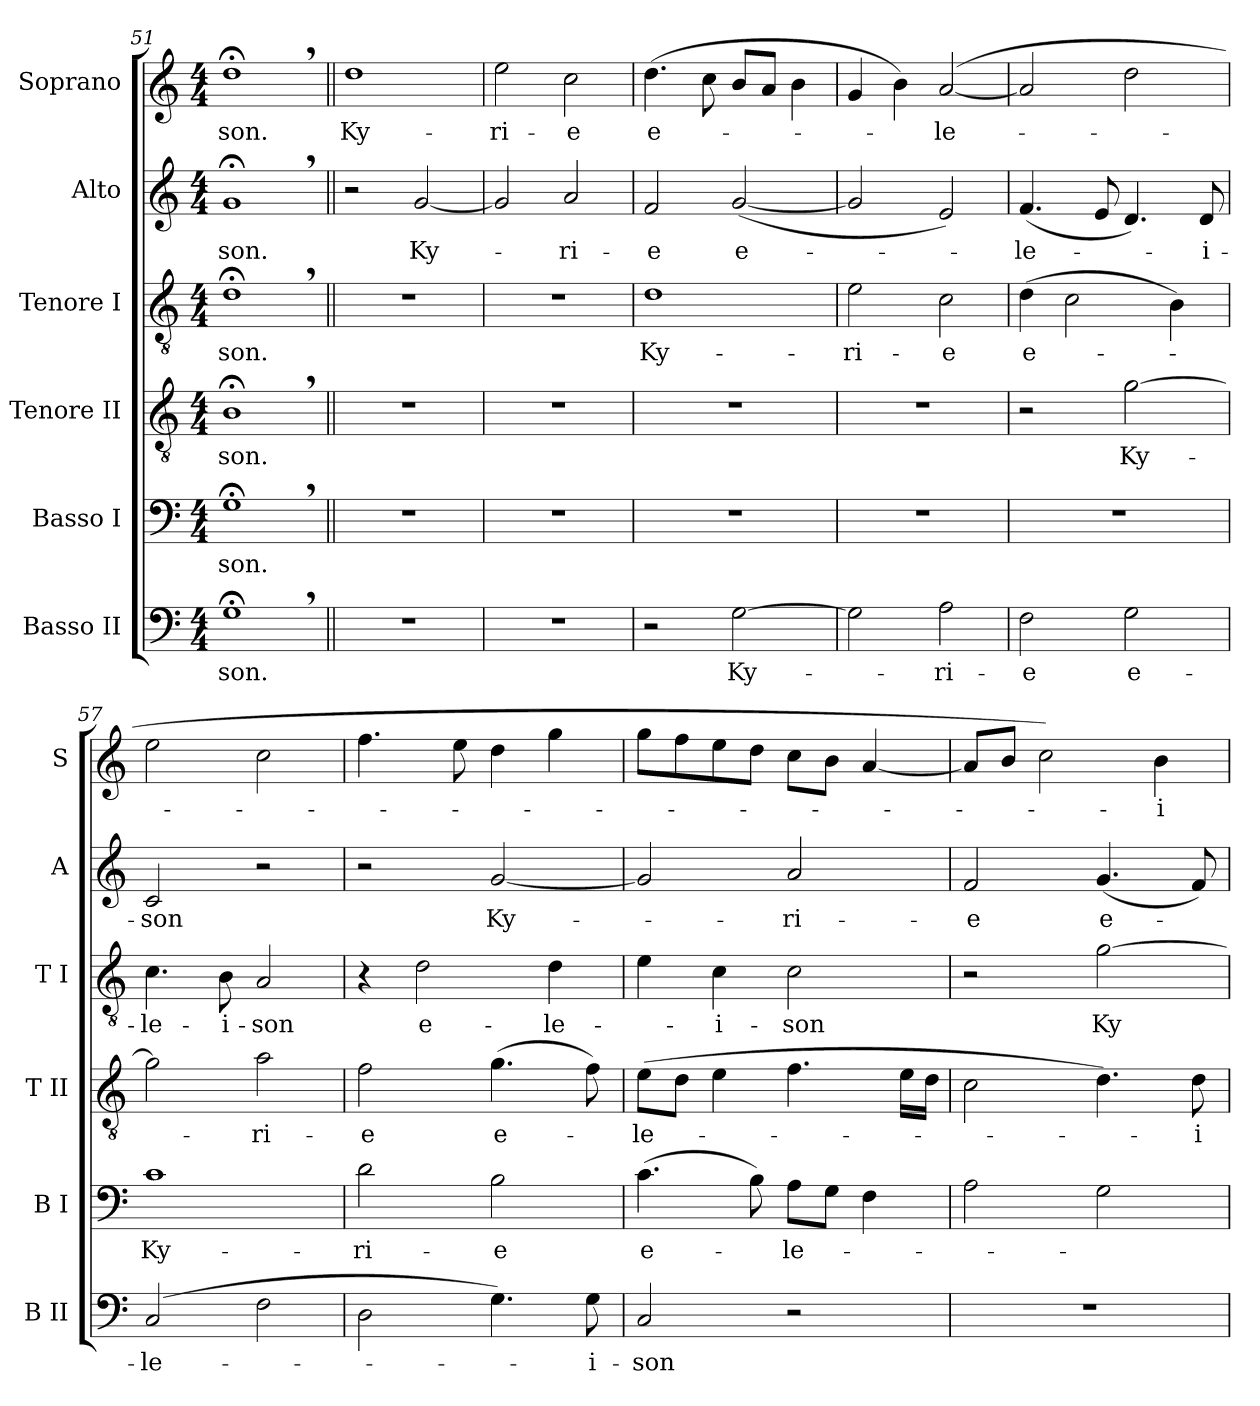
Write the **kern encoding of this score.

**kern	**text	**kern	**text	**kern	**text	**kern	**text	**kern	**text	**kern	**text
*part6	*part6	*part5	*part5	*part4	*part4	*part3	*part3	*part2	*part2	*part1	*part1
*staff6	*staff6	*staff5	*staff5	*staff4	*staff4	*staff3	*staff3	*staff2	*staff2	*staff1	*staff1
*I"Basso II	*	*I"Basso I	*	*I"Tenore II	*	*I"Tenore I	*	*I"Alto	*	*I"Soprano	*
*I'B II	*	*I'B I	*	*I'T II	*	*I'T I	*	*I'A	*	*I'S	*
*clefF4	*	*clefF4	*	*clefGv2	*	*clefGv2	*	*clefG2	*	*clefG2	*
*k[]	*	*k[]	*	*k[]	*	*k[]	*	*k[]	*	*k[]	*
*C:	*	*C:	*	*C:	*	*C:	*	*C:	*	*C:	*
*M4/4	*	*M4/4	*	*M4/4	*	*M4/4	*	*M4/4	*	*M4/4	*
=51	=51	=51	=51	=51	=51	=51	=51	=51	=51	=51	=51
!	!LO:LY:b	!	!LO:LY:b	!	!LO:LY:b	!	!LO:LY:b	!	!LO:LY:b	!	!LO:LY:b
1G;<,>	-son.	1G;<,>	-son.	1B;<,>	-son.	1d;<,>	-son.	1g;,>	-son.	1dd;<,>	-son.
=52||	=52||	=52||	=52||	=52||	=52||	=52||	=52||	=52||	=52||	=52||	=52||
!	!	!	!	!	!	!	!	!	!	!	!LO:LY:b
1r	.	1r	.	1r	.	1r	.	2r	.	1dd	Ky-
!	!	!	!	!	!	!	!	!	!LO:LY:b	!	!
.	.	.	.	.	.	.	.	[2g/	Ky-	.	.
=53	=53	=53	=53	=53	=53	=53	=53	=53	=53	=53	=53
!	!	!	!	!	!	!	!	!	!	!	!LO:LY:b
1r	.	1r	.	1r	.	1r	.	2g/]	.	2ee\	-ri-
!	!	!	!	!	!	!	!	!	!LO:LY:b	!	!LO:LY:b
.	.	.	.	.	.	.	.	2a/	-ri-	2cc\	-e
=54	=54	=54	=54	=54	=54	=54	=54	=54	=54	=54	=54
!	!	!	!	!	!	!	!LO:LY:b	!	!LO:LY:b	!	!LO:LY:b
2r	.	1r	.	1r	.	1d	Ky-	2f/	-e	(>4.dd\	e-
.	.	.	.	.	.	.	.	.	.	8cc\	.
!	!LO:LY:b	!	!	!	!	!	!	!	!LO:LY:b	!	!
[2G\	Ky-	.	.	.	.	.	.	(<[2g/	e-	8b/L	.
.	.	.	.	.	.	.	.	.	.	8a/J	.
.	.	.	.	.	.	.	.	.	.	4b\	.
=55	=55	=55	=55	=55	=55	=55	=55	=55	=55	=55	=55
!	!	!	!	!	!	!	!LO:LY:b	!	!	!	!
2G\]	.	1r	.	1r	.	2e\	-ri-	2g/]	.	4g/	.
.	.	.	.	.	.	.	.	.	.	4b\)	.
!	!LO:LY:b	!	!	!	!	!	!LO:LY:b	!	!	!	!LO:LY:b
2A\	-ri-	.	.	.	.	2c\	-e	2e/)	.	(>[2a/	-le-
=56	=56	=56	=56	=56	=56	=56	=56	=56	=56	=56	=56
!	!LO:LY:b	!	!	!	!	!	!LO:LY:b	!	!LO:LY:b	!	!
2F\	-e	1r	.	2r	.	(>4d\	e-	(<4.f/	-le-	2a/]	.
.	.	.	.	.	.	2c\	.	.	.	.	.
.	.	.	.	.	.	.	.	8e/	.	.	.
!	!LO:LY:b	!	!	!	!LO:LY:b	!	!	!	!	!	!
2G\	e-	.	.	[2g\	Ky-	.	.	4.d/)	.	2dd\	.
.	.	.	.	.	.	4B\)	.	.	.	.	.
!	!	!	!	!	!	!	!	!	!LO:LY:b	!	!
.	.	.	.	.	.	.	.	8d/	-i-	.	.
!!LO:PB:g=z
=57	=57	=57	=57	=57	=57	=57	=57	=57	=57	=57	=57
!	!LO:LY:b	!	!LO:LY:b	!	!	!	!LO:LY:b	!	!LO:LY:b	!	!
(>2C/	-le-	1c	Ky-	2g\]	.	4.c\	-le-	2c/	-son	2ee\	.
!	!	!	!	!	!	!	!LO:LY:b	!	!	!	!
.	.	.	.	.	.	8B\	-i-	.	.	.	.
!	!	!	!	!	!LO:LY:b	!	!LO:LY:b	!	!	!	!
2F\	.	.	.	2a\	-ri-	2A/	-son	2r	.	2cc\	.
=58	=58	=58	=58	=58	=58	=58	=58	=58	=58	=58	=58
!	!	!	!LO:LY:b	!	!LO:LY:b	!	!	!	!	!	!
2D\	.	2d\	-ri-	2f\	-e	4r	.	2r	.	4.ff\	.
!	!	!	!	!	!	!	!LO:LY:b	!	!	!	!
.	.	.	.	.	.	2d\	e-	.	.	.	.
.	.	.	.	.	.	.	.	.	.	8ee\	.
!	!	!	!LO:LY:b	!	!LO:LY:b	!	!	!	!LO:LY:b	!	!
4.G\)	.	2B\	-e	(>4.g\	e-	.	.	[2g/	Ky-	4dd\	.
!	!	!	!	!	!	!	!LO:LY:b	!	!	!	!
.	.	.	.	.	.	4d\	-le-	.	.	4gg\	.
!	!LO:LY:b	!	!	!	!	!	!	!	!	!	!
8G\	-i-	.	.	8f\)	.	.	.	.	.	.	.
=59	=59	=59	=59	=59	=59	=59	=59	=59	=59	=59	=59
!	!LO:LY:b	!	!LO:LY:b	!	!LO:LY:b	!	!	!	!	!	!
2C/	-son	(>4.c\	e-	(>8e\L	-le-	4e\	.	2g/]	.	8gg\L	.
.	.	.	.	8d\J	.	.	.	.	.	8ff\	.
!	!	!	!	!	!	!	!LO:LY:b	!	!	!	!
.	.	.	.	4e\	.	4c\	-i-	.	.	8ee\	.
.	.	8B\)	.	.	.	.	.	.	.	8dd\J	.
!	!	!	!LO:LY:b	!	!	!	!LO:LY:b	!	!LO:LY:b	!	!
2r	.	8A\L	-le-	4.f\	.	2c\	-son	2a/	-ri-	8cc\L	.
.	.	8G\J	.	.	.	.	.	.	.	8b\J	.
.	.	4F\	.	.	.	.	.	.	.	[4a/	.
.	.	.	.	16e\LL	.	.	.	.	.	.	.
.	.	.	.	16d\JJ	.	.	.	.	.	.	.
=60	=60	=60	=60	=60	=60	=60	=60	=60	=60	=60	=60
!	!	!	!	!	!	!	!	!	!LO:LY:b	!	!
1r	.	2A\	.	2c\	.	2r	.	2f/	-e	8a/L]	.
.	.	.	.	.	.	.	.	.	.	8b/J	.
.	.	.	.	.	.	.	.	.	.	2cc\)	.
!	!	!	!	!	!	!	!LO:LY:b	!	!LO:LY:b	!	!
.	.	2G\	.	4.d\)	.	[2g\	Ky-	(<4.g/	e-	.	.
!	!	!	!	!	!	!	!	!	!	!	!LO:LY:b
.	.	.	.	.	.	.	.	.	.	4b\	-i-
!	!	!	!	!	!LO:LY:b	!	!	!	!	!	!
.	.	.	.	8d\	-i-	.	.	8f/)	.	.	.
=	=	=	=	=	=	=	=	=	=	=	=
*-	*-	*-	*-	*-	*-	*-	*-	*-	*-	*-	*-
